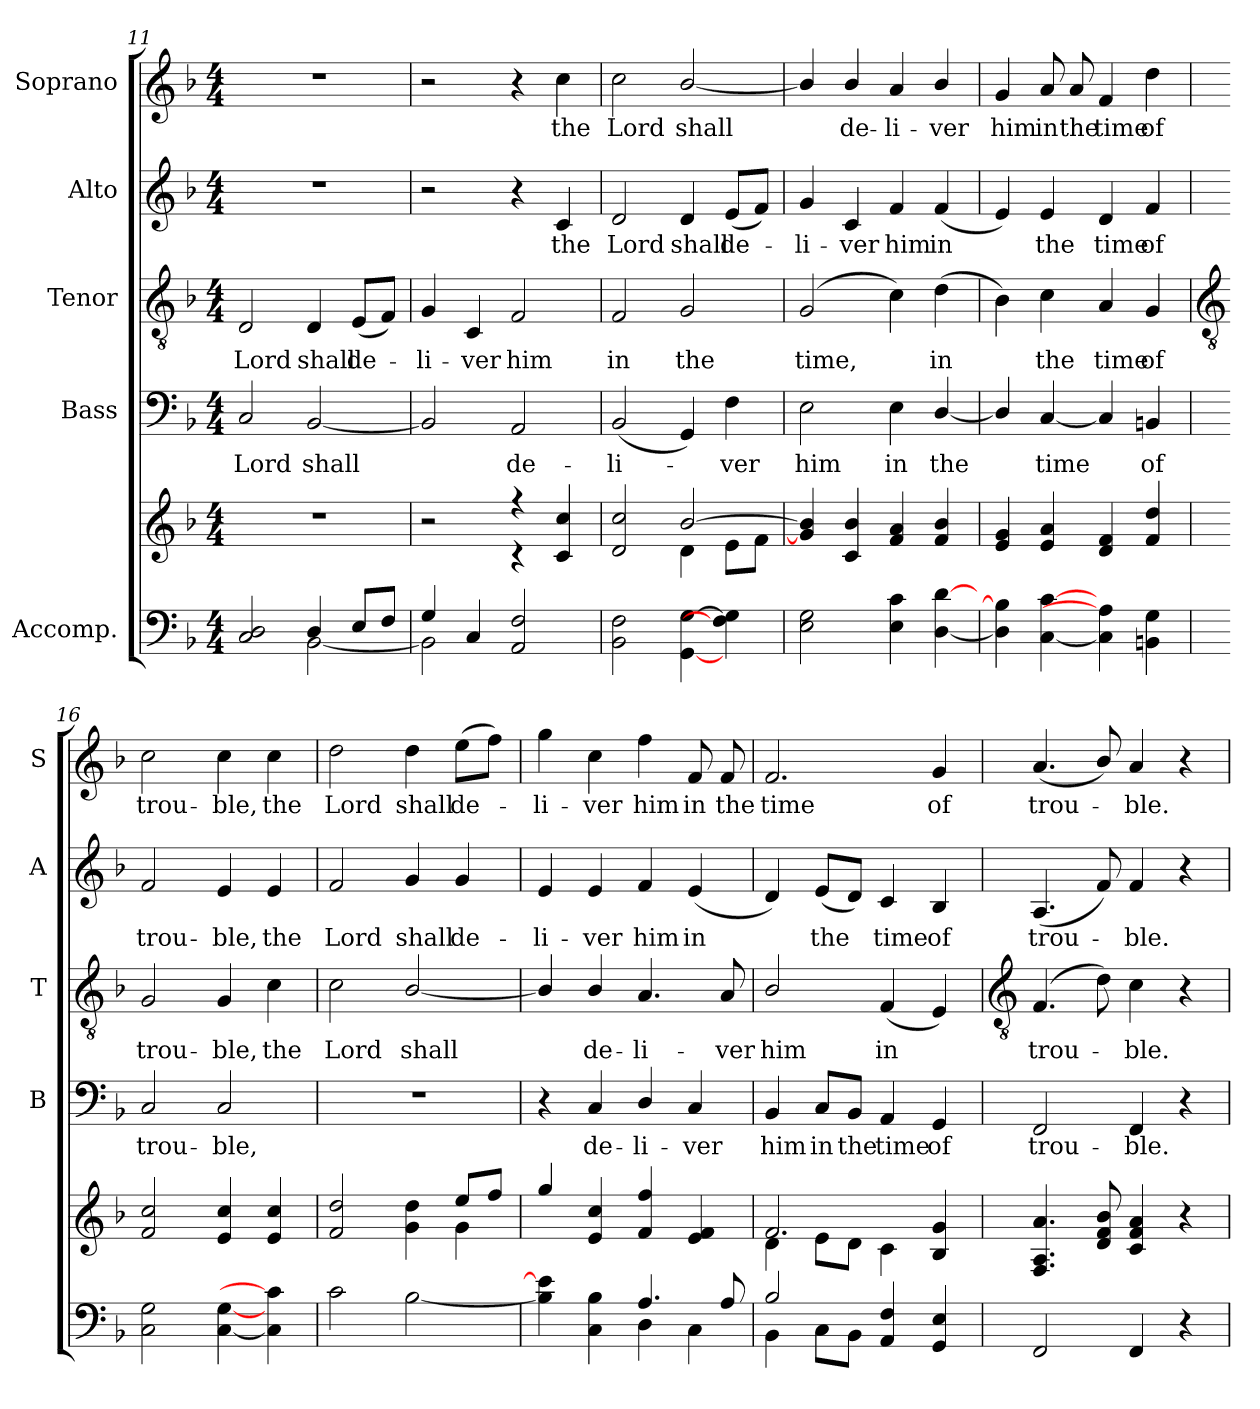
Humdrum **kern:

**kern	**kern	**kern	**text	**kern	**text	**kern	**text	**kern	**text
*part5	*part5	*part4	*part4	*part3	*part3	*part2	*part2	*part1	*part1
*staff6	*staff5	*staff4	*staff4	*staff3	*staff3	*staff2	*staff2	*staff1	*staff1
*I"Accomp.	*	*I"Bass	*	*I"Tenor	*	*I"Alto	*	*I"Soprano	*
*	*	*I'B	*	*I'T	*	*I'A	*	*I'S	*
!!LO:LB:g=z
*clefF4	*clefG2	*clefF4	*	*clefGv2	*	*clefG2	*	*clefG2	*
*k[b-]	*k[b-]	*k[b-]	*	*k[b-]	*	*k[b-]	*	*k[b-]	*
*F:	*F:	*F:	*	*F:	*	*F:	*	*F:	*
*M4/4	*M4/4	*M4/4	*	*M4/4	*	*M4/4	*	*M4/4	*
=11	=11	=11	=11	=11	=11	=11	=11	=11	=11
*^	*^	*	*	*	*	*	*	*	*
!	!	!	!	!	!LO:LY:b	!	!LO:LY:b	!	!	!	!
2ryy	2C 2D	1r	2ryy	2C	Lord	2D	Lord	1r	.	1r	.
!	!	!	!	!	!LO:LY:b	!	!LO:LY:b	!	!	!	!
4D/	[2BB-\	.	2ryy	[2BB-	shall	4D	shall	.	.	.	.
!	!	!	!	!	!	!	!LO:LY:b	!	!	!	!
8E/L	.	.	.	.	.	(<8EL	de-	.	.	.	.
8F/J	.	.	.	.	.	8FJ)	.	.	.	.	.
=12	=12	=12	=12	=12	=12	=12	=12	=12	=12	=12	=12
!	!	!	!	!	!	!	!LO:LY:b	!	!	!	!
4G/	2BB-\]	2r	2ryy	2BB-]	.	4G	li-	2r	.	2r	.
!	!	!	!	!	!	!	!LO:LY:b	!	!	!	!
4C/	.	.	.	.	.	4C	-ver	.	.	.	.
!	!	!	!	!	!LO:LY:b	!	!LO:LY:b	!	!	!	!
2ryy	2AA 2F	4r	4r	2AA	de-	2F	him	4r	.	4r	.
!	!	!	!	!	!	!	!	!	!LO:LY:b	!	!LO:LY:b
.	.	4c/ 4cc/	4ryy	.	.	.	.	4c	the	4cc	the
*v	*v	*	*	*	*	*	*	*	*	*	*
=13	=13	=13	=13	=13	=13	=13	=13	=13	=13	=13
!	!	!	!	!LO:LY:b	!	!LO:LY:b	!	!LO:LY:b	!	!LO:LY:b
2BB-\ 2F\	2d/ 2cc/	2ryy	(<2BB-	-li-	2F	in	2d	Lord	2cc	Lord
!	!	!	!	!	!	!LO:LY:b	!	!LO:LY:b	!	!LO:LY:b
[4GG\ [4G\	[2b-/	4d\	4GG)	.	2G	the	4d	shall	[2b-/	shall
!	!	!	!	!LO:LY:b	!	!	!	!LO:LY:b	!	!
4F] 4G]	.	8e\L	4F	ver	.	.	(<8eL	de-	.	.
.	.	8f\J	.	.	.	.	8fJ)	.	.	.
=14	=14	=14	=14	=14	=14	=14	=14	=14	=14	=14
!	!	!	!	!LO:LY:b	!	!LO:LY:b	!	!LO:LY:b	!	!
2E 2G	4g/] 4b-/]	1ryy	2E	him	(<2G	time,	4g	li-	4b-/]	.
!	!	!	!	!	!	!	!	!LO:LY:b	!	!LO:LY:b
.	4c/ 4b-/	.	.	.	.	.	4c	-ver	4b-/	de-
!	!	!	!	!LO:LY:b	!	!	!	!LO:LY:b	!	!LO:LY:b
4E 4c	4f 4a	.	4E	in	4c)	.	4f	him	4a	-li-
!	!	!	!	!LO:LY:b	!	!LO:LY:b	!	!LO:LY:b	!	!LO:LY:b
[4D [4d	4f/ 4b-/	.	[4D/	the	(>4d	in	(<4f	in	4b-/	-ver
=15	=15	=15	=15	=15	=15	=15	=15	=15	=15	=15
!	!	!	!	!	!	!	!	!	!	!LO:LY:b
4D] 4B-]	4e 4g	1ryy	4D/]	.	4B-)	.	4e)	.	4g	him
!	!	!	!	!LO:LY:b	!	!LO:LY:b	!	!LO:LY:b	!	!LO:LY:b
[4C\ [4c\	4e 4a	.	[4C	time	4c	the	4e	the	8a	in
!	!	!	!	!	!	!	!	!	!	!LO:LY:b
.	.	.	.	.	.	.	.	.	8a	the
!	!	!	!	!	!	!LO:LY:b	!	!LO:LY:b	!	!LO:LY:b
4C\] 4A\]	4d 4f	.	4C]	.	4A	time	4d	time	4f	time
!	!	!	!	!LO:LY:b	!	!LO:LY:b	!	!LO:LY:b	!	!LO:LY:b
4BBn\ 4G\	4f 4dd	.	4BBn	of	4G	of	4f	of	4dd	of
!!LO:LB:g=z
=16	=16	=16	=16	=16	=16	=16	=16	=16	=16	=16
*	*	*	*	*	*clefGv2	*	*	*	*	*
*^	*	*	*	*	*	*	*	*	*	*
!	!	!	!	!	!LO:LY:b	!	!LO:LY:b	!	!LO:LY:b	!	!LO:LY:b
1ryy	2C\ 2G\	2f/ 2cc/	1ryy	2C	trou-	2G	trou-	2f	trou-	2cc	trou-
!	!	!	!	!	!LO:LY:b	!	!LO:LY:b	!	!LO:LY:b	!	!LO:LY:b
.	[4C\ [4G\	4e/ 4cc/	.	2C	-ble,	4G	-ble,	4e	-ble,	4cc	-ble,
!	!	!	!	!	!	!	!LO:LY:b	!	!LO:LY:b	!	!LO:LY:b
.	4C] 4c]	4e/ 4cc/	.	.	.	4c	the	4e	the	4cc	the
=17	=17	=17	=17	=17	=17	=17	=17	=17	=17	=17	=17
!	!	!	!	!	!	!	!LO:LY:b	!	!LO:LY:b	!	!LO:LY:b
1ryy	2c	2f 2dd	2.ryy	1r	.	2c	Lord	2f	Lord	2dd	Lord
!	!	!	!	!	!	!	!LO:LY:b	!	!LO:LY:b	!	!LO:LY:b
.	[2B-	4g 4dd	.	.	.	[2B-/	shall	4g	shall	4dd	shall
!	!	!	!	!	!	!	!	!	!LO:LY:b	!	!LO:LY:b
.	.	8ee/L	4g\	.	.	.	.	4g	de-	(>8eeL	de-
.	.	8ff/J	.	.	.	.	.	.	.	8ffJ)	.
=18	=18	=18	=18	=18	=18	=18	=18	=18	=18	=18	=18
!	!	!	!	!	!	!	!	!	!LO:LY:b	!	!LO:LY:b
2ryy	4B-] 4e]	4gg	1ryy	4r	.	4B-/]	.	4e	-li-	4gg	li-
!	!	!	!	!	!LO:LY:b	!	!LO:LY:b	!	!LO:LY:b	!	!LO:LY:b
.	4C\ 4B-\	4e 4cc	.	4C	de-	4B-/	de-	4e	-ver	4cc	-ver
!	!	!	!	!	!LO:LY:b	!	!LO:LY:b	!	!LO:LY:b	!	!LO:LY:b
4.A/	4D	4f 4ff	.	4D/	-li-	4.A	-li-	4f	him	4ff	him
!	!	!	!	!	!LO:LY:b	!	!	!	!LO:LY:b	!	!LO:LY:b
.	4C\	4e 4f	.	4C	-ver	.	.	(<4e	in	8f	in
!	!	!	!	!	!	!	!LO:LY:b	!	!	!	!LO:LY:b
8A/	.	.	.	.	.	8A	-ver	.	.	8f	the
=19	=19	=19	=19	=19	=19	=19	=19	=19	=19	=19	=19
!	!	!	!	!	!LO:LY:b	!	!LO:LY:b	!	!	!	!LO:LY:b
2B-/	4BB-\	2.f	4d\	4BB-	him	2B-/	him	4d)	.	2.f	time
!	!	!	!	!	!LO:LY:b	!	!	!	!LO:LY:b	!	!
.	8C\L	.	8e\L	8C/L	in	.	.	(<8eL	the	.	.
!	!	!	!	!	!LO:LY:b	!	!	!	!	!	!
.	8BB-\J	.	8d\J	8BB-/J	the	.	.	8dJ)	.	.	.
!	!	!	!	!	!LO:LY:b	!	!LO:LY:b	!	!LO:LY:b	!	!
2ryy	4AA/ 4F/	.	4c\	4AA	time	(<4F	in	4c	time	.	.
!	!	!	!	!	!LO:LY:b	!	!	!	!LO:LY:b	!	!LO:LY:b
.	4GG 4E	4B- 4g	4ryy	4GG	of	4E)	.	4B-	of	4g	of
*v	*v	*	*	*	*	*	*	*	*	*	*
*	*v	*v	*	*	*	*	*	*	*	*
!!LO:LB:g=z
=20	=20	=20	=20	=20	=20	=20	=20	=20	=20
*	*	*	*	*clefGv2	*	*	*	*	*
*^	*^	*	*	*	*	*	*	*	*
!	!	!	!	!	!LO:LY:b	!	!LO:LY:b	!	!LO:LY:b	!	!LO:LY:b
*v	*v	*	*	*	*	*	*	*	*	*	*
*	*v	*v	*	*	*	*	*	*	*	*
2FF	4.F 4.A 4.a	2FF	trou-	(<4.F	trou-	(<4.A	trou-	(<4.a	trou-
.	8d/ 8f/ 8b-/	.	.	8d)	.	8f)	.	8b-/)	.
!	!	!	!LO:LY:b	!	!LO:LY:b	!	!LO:LY:b	!	!LO:LY:b
4FF	4c 4f 4a	4FF	-ble.	4c	ble.	4f	ble.	4a	ble.
4r	4r	4r	.	4r	.	4r	.	4r	.
=	=	=	=	=	=	=	=	=	=
*-	*-	*-	*-	*-	*-	*-	*-	*-	*-
